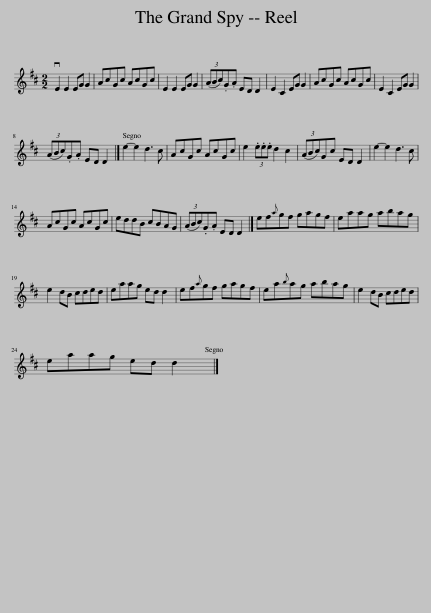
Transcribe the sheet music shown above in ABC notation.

X:1
L:1/8
M:2/2
I:linebreak $
K:D
V:1 treble
V:1
 vE2 E2 EG G2 | AcGc AcGc | E2 E2 EG G2 | (3(ABc).G.A ED D2 | E2 C2 EG G2 | %5
 AcGc AcGc | E2 C2 EG G2 |$ (3(ABc).G.A ED D2 |] e2- e2 d3 c | AcGc AcGc | %10
 e2 (3.e.e.e d2 c2 | (3(ABc)Gc ED D2 | e2- e2 d3 c |$ AcGc AcGc | eddB cBAG | %15
 (3(ABc).G.A ED D2 |] ef{a}gf gagf | eaag abag |$ e2 dB cded | eaag ed d2 | %20
 ef{a}gf gagf | ea{b}ag abag | e2 dB cded |$ eaag ed d2 |] %24
